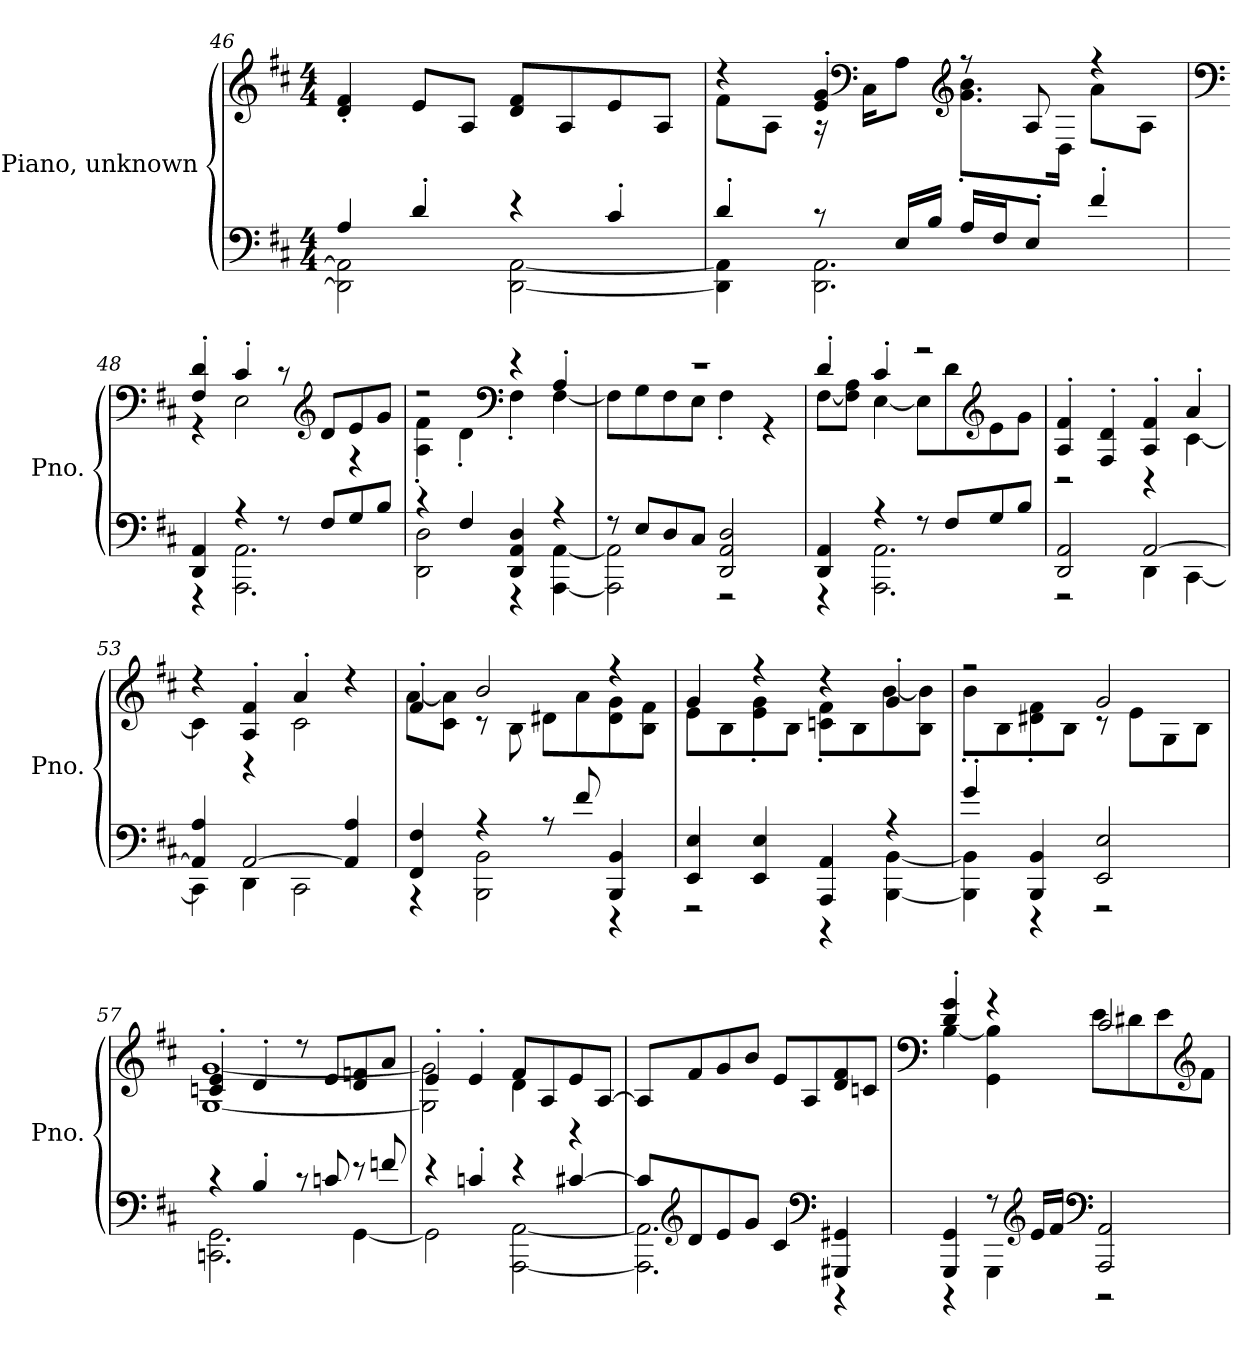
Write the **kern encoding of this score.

**kern	**kern
*part1	*part1
*staff2	*staff1
*I"Piano, unknown	*
*I'Pno.	*
*clefF4	*clefG2
*k[f#c#]	*k[f#c#]
*M4/4	*M4/4
=46	=46
*^	*
4A/	2DD\] 2AA\]	4d/' 4f#/'
4d'/	.	8e/L
.	.	8A/J
4r	[2DD\ [2AA\	8d/ 8f#/L
.	.	8A/
4c#'/	.	8e/
.	.	8A/J
=47	=47	=47
*	*	*^
4d'/	4DD\] 4AA\]	4r	8f#\L
.	.	.	8A\J
8r	2.DD\ 2.AA\	4e/' 4g/'	16r
*	*	*clefF4	*
.	.	.	16C#\KL
16E/LL	.	.	8A\J
16B/JJ	.	.	.
*	*	*clefG2	*
16A/LL	.	8r	8.g\' 8.b\'L
16F#/J	.	.	.
8E'/J	.	8A/	.
.	.	.	16D\Jk
4f#'/	.	4r	8a\L
.	.	.	8A\J
!!LO:LB:g=z	!!
=48	=48	=48	=48
*	*	*clefF4	*
4DD/ 4AA/	4r	4F#/' 4d/'	4r
4r	2.AAA\ 2.AA\	4c#'/	2E\
8r	.	8r	.
*	*	*clefG2	*
8F#/L	.	8d/L	.
8G/	.	8e/	4r
8B/J	.	8g/J	.
=49	=49	=49	=49
4r	2DD\ 2D\	2r	4A\' 4f#\'
4F#/	.	.	4d'\
*	*	*clefF4	*
4DD/ 4AA/ 4D/	4r	4r	4F#'\
4r	[4AAA\ [4AA\	4A'/	[4F#\
=50	=50	=50	=50
8r	2AAA\] 2AA\]	1r	8F#\L]
8E/L	.	.	8G\
8D/	.	.	8F#\
8C#/J	.	.	8E\J
2DD/ 2AA/ 2D/	2r	.	4F#'\
.	.	.	4r
=51	=51	=51	=51
4DD/ 4AA/	4r	4d'/	[8F#\L
.	.	.	8F#\] 8A\J
4r	2.AAA\ 2.AA\	4c#'/	[4E\
8r	.	2r	8E\L]
8F#/L	.	.	8d\
*	*	*clefG2	*
8G/	.	.	8e\
8B/J	.	.	8g\J
=52	=52	=52	=52
2DD/ 2AA/	2r	4A/' 4f#/'	2r
.	.	4F#/' 4d/'	.
[2AA/	4DD\	4A/' 4f#/'	4r
.	[4CC#\	4a'/	[4c#\
!!LO:LB:g=z	!!
=53	=53	=53	=53
4AA/] 4A/	4CC#\]	4r	4c#\]
[2AA/	4DD\	4A/' 4f#/'	4r
.	2CC#\	4a'/	2c#\
4AA/] 4A/	.	4r	.
=54	=54	=54	=54
4FF#/ 4F#/	4r	4f#'/	[8a\L
.	.	.	8c#\ 8a\]J
4r	2BBB\ 2BB\	2b/	8r
.	.	.	8B\
8r	.	.	8d#X\L
8f#/	.	.	8a\
4BBB/ 4BB/	4r	4r	8d#\ 8g\
.	.	.	8B\ 8f#\J
=55	=55	=55	=55
4EE/ 4E/	2r	4g/	8e\L
.	.	.	8B\
4EE/ 4E/	.	4r	8e\' 8g\'
.	.	.	8B\J
4AAA/ 4AA/	4r	4r	8cn\' 8f#\'L
.	.	.	8B\
4r	[4BBB\ [4BB\	4g'/	[8b\
.	.	.	8B\ 8b\]J
=56	=56	=56	=56
4g'/	4BBB\] 4BB\]	2r	8b'\L
.	.	.	8B\
4BBB/ 4BB/	4r	.	8d#X\' 8f#\'
.	.	.	8B\J
2EE/ 2E/	2r	2g/	8r
.	.	.	8e\L
.	.	.	8G\
.	.	.	8B\J
!!LO:LB:g=z	!!
=57	=57	=57	=57
4r	2.CCn\ 2.GG\	4cn/' 4e/'	[1G [1g
4B'/	.	4d'/	.
8r	.	8r	.
8cn/	.	8e/L	.
8r	[4GG\	8d/ 8fn/	.
8fn/	.	8a/J	.
=58	=58	=58	=58
4r	2GG\]	4e'/	2G\] 2g\]
4cn'/	.	4e'/	.
4r	[2AAA\ [2AA\	8f#/L	4d\
.	.	8A/	.
[4c#X/	.	8e/	4r
.	.	[8A/J	.
*	*	*v	*v
=59	=59	=59
8c#/L]	2.AAA\] 2.AA\]	8A/L]
*clefG2	*	*
8d/	.	8f#/
8e/	.	8g/
8g/J	.	8b/J
4c#/	.	8e/L
.	.	8A/
*clefF4	*	*
4GGG#X/ 4GG#X/	4r	8d/ 8f#/
.	.	8cn/J
!!LO:PB:g=z
=60	=60	=60
*	*	*clefF4
*	*	*^
4GGG/ 4GG/	4r	4d/' 4g/'	[4B\
8r	4GGG\	4r	4GG\ 4B\]
*clefG2	*	*	*
16e/LL	.	.	.
16f#/JJ	.	.	.
*clefF4	*	*	*
2AAA/ 2AA/	2r	2c#/	8e\L
.	.	.	8d#X\
.	.	.	8e\
*	*	*clefG2	*
.	.	.	8f#\J
*v	*v	*	*
*	*v	*v
=	=
*-	*-
